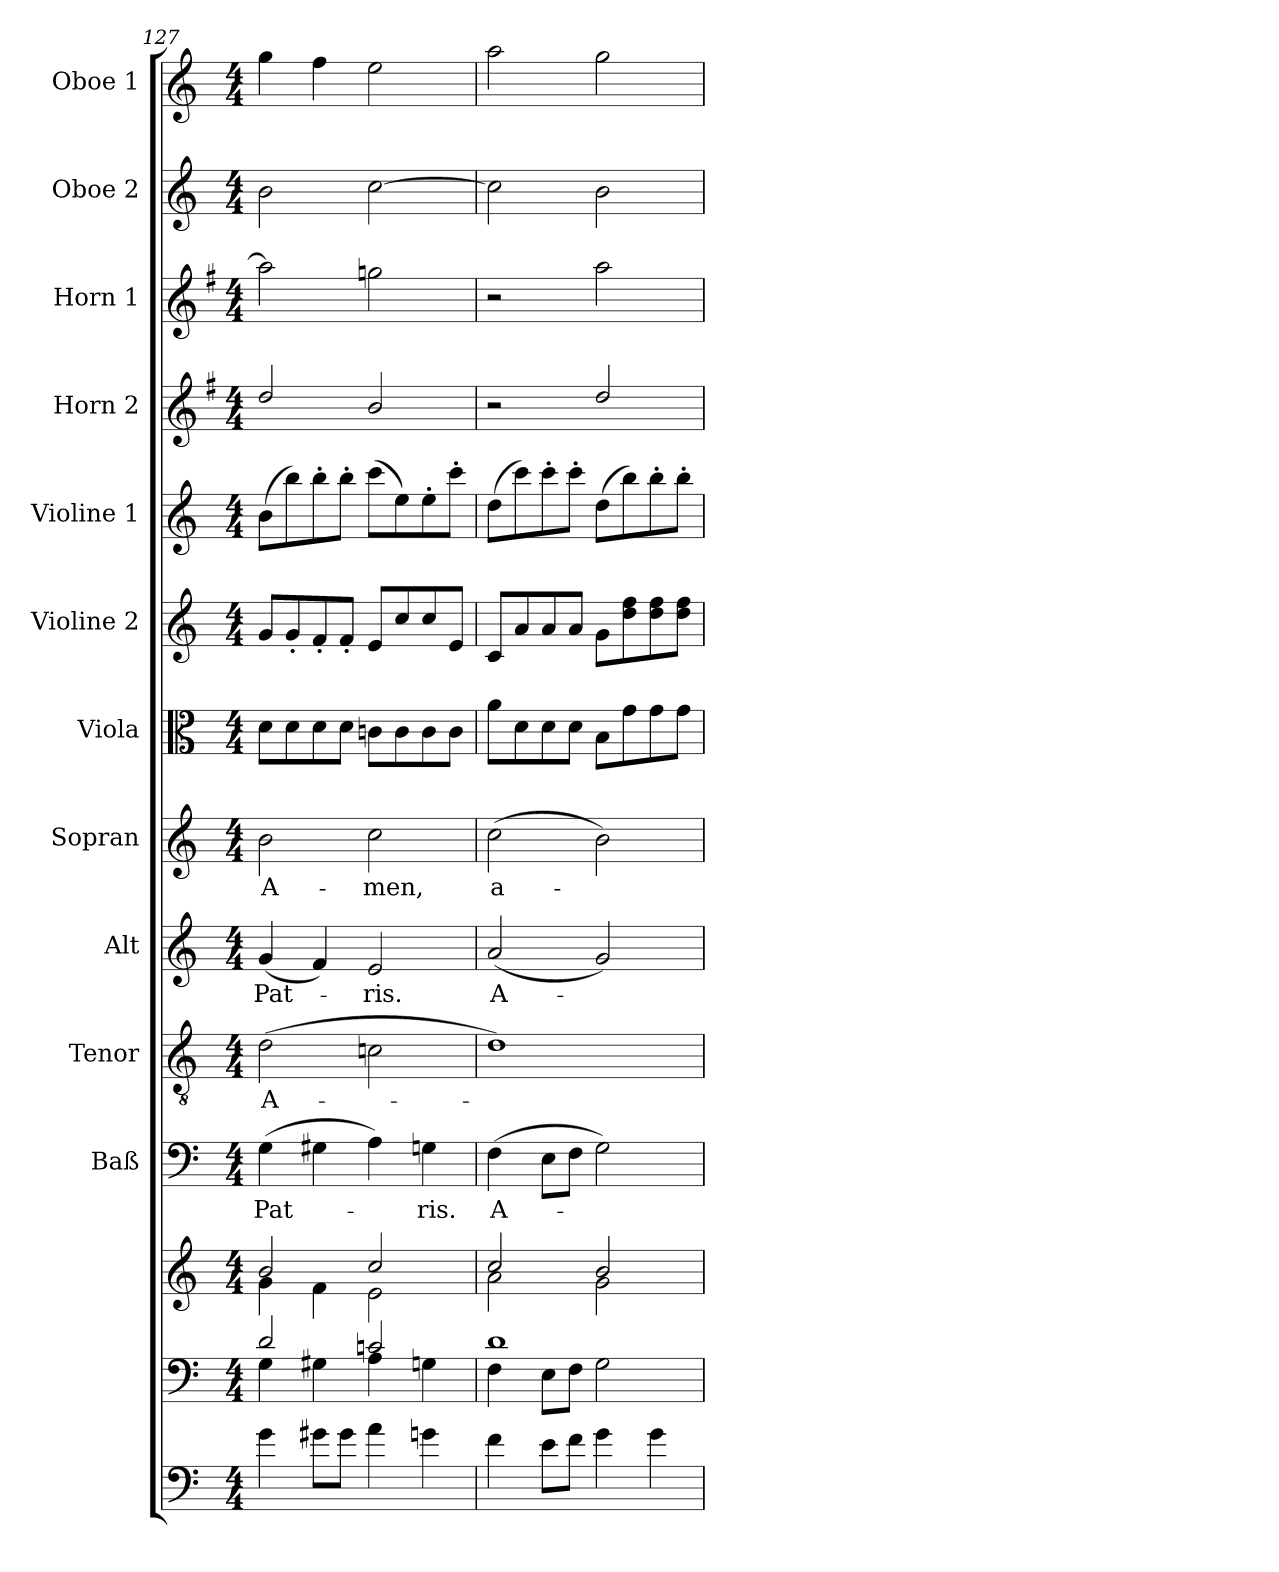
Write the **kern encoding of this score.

**kern	**kern	**kern	**kern	**text	**kern	**text	**kern	**text	**kern	**text	**kern	**kern	**kern	**kern	**kern	**kern	**kern
*part13	*part12	*part12	*part11	*part11	*part10	*part10	*part9	*part9	*part8	*part8	*part7	*part6	*part5	*part4	*part3	*part2	*part1
*staff14	*staff13	*staff12	*staff11	*staff11	*staff10	*staff10	*staff9	*staff9	*staff8	*staff8	*staff7	*staff6	*staff5	*staff4	*staff3	*staff2	*staff1
*	*	*	*I"Baß	*	*I"Tenor	*	*I"Alt	*	*I"Sopran	*	*I"Viola	*I"Violine 2	*I"Violine 1	*I"Horn 2	*I"Horn 1	*I"Oboe 2	*I"Oboe 1
*	*	*	*I'Baß	*	*I'Ten	*	*I'Alt	*	*I'Sop	*	*I'Vla.	*I'Vln. 2	*I'Vln. 1	*I'Hrn. 2	*I'Hrn. 1	*I'Ob. 2	*I'Ob. 1
!!LO:PB:g=z
*clefF4	*clefF4	*clefG2	*clefF4	*	*clefGv2	*	*clefG2	*	*clefG2	*	*clefC3	*clefG2	*clefG2	*clefG2	*clefG2	*clefG2	*clefG2
*ITrd7c12	*	*	*	*	*	*	*	*	*	*	*	*	*	*ITrd4c7	*ITrd4c7	*	*
*k[]	*k[]	*k[]	*k[]	*	*k[]	*	*k[]	*	*k[]	*	*k[]	*k[]	*k[]	*k[]	*k[]	*k[]	*k[]
*C:	*C:	*C:	*C:	*	*C:	*	*C:	*	*C:	*	*C:	*C:	*C:	*C:	*C:	*C:	*C:
*M4/4	*M4/4	*M4/4	*M4/4	*	*M4/4	*	*M4/4	*	*M4/4	*	*M4/4	*M4/4	*M4/4	*M4/4	*M4/4	*M4/4	*M4/4
=127	=127	=127	=127	=127	=127	=127	=127	=127	=127	=127	=127	=127	=127	=127	=127	=127	=127
*	*^	*^	*	*	*	*	*	*	*	*	*	*	*	*	*	*	*
!	!	!	!	!	!	!LO:LY:b	!	!LO:LY:b	!	!LO:LY:b	!	!LO:LY:b	!	!	!	!	!	!	!
4G\	2d/	4G\	2b/	4g\	(>4G\	Pat-	(>2d\	A-	(<4g/	Pat-	2b\	A-	8d\L	8g/L	(>8b\L	2g/	2dd\]	2b\	4gg\
.	.	.	.	.	.	.	.	.	.	.	.	.	8d\	8g'</	8bb\)	.	.	.	.
8G#X\L	.	4G#X\	.	4f\	4G#X\	.	.	.	4f/)	.	.	.	8d\	8f'</	8bb'>\	.	.	.	4ff\
8G#\J	.	.	.	.	.	.	.	.	.	.	.	.	8d\J	8f'</J	8bb'>\J	.	.	.	.
!	!	!	!	!	!	!	!	!	!	!LO:LY:b	!	!LO:LY:b	!	!	!	!	!	!	!
4A\	2cn/	4A\	2cc/	2e\	4A\)	.	2cn\	.	2e/	-ris.	2cc\	-men,	8cn\L	8e/L	(>8ccc\L	2e/	2ccn\	[2cc\	2ee\
.	.	.	.	.	.	.	.	.	.	.	.	.	8c\	8cc/	8ee\)	.	.	.	.
!	!	!	!	!	!	!LO:LY:b	!	!	!	!	!	!	!	!	!	!	!	!	!
4Gn\	.	4Gn\	.	.	4Gn\	-ris.	.	.	.	.	.	.	8c\	8cc/	8ee'>\	.	.	.	.
.	.	.	.	.	.	.	.	.	.	.	.	.	8c\J	8e/J	8ccc'>\J	.	.	.	.
=128	=128	=128	=128	=128	=128	=128	=128	=128	=128	=128	=128	=128	=128	=128	=128	=128	=128	=128	=128
!	!	!	!	!	!	!LO:LY:b	!	!	!	!LO:LY:b	!	!LO:LY:b	!	!	!	!	!	!	!
4F\	1d	4F\	2cc/	2a\	(>4F\	A-	1d)	.	(<2a/	A-	(>2cc\	a-	8a\L	8c/L	(>8dd\L	2r	2r	2cc\]	2aa\
.	.	.	.	.	.	.	.	.	.	.	.	.	8d\	8a/	8ccc\)	.	.	.	.
8E\L	.	8E\L	.	.	8E\L	.	.	.	.	.	.	.	8d\	8a/	8ccc'>\	.	.	.	.
8F\J	.	8F\J	.	.	8F\J	.	.	.	.	.	.	.	8d\J	8a/J	8ccc'>\J	.	.	.	.
4G\	.	2G\	2b/	2g\	2G\)	.	.	.	2g/)	.	2b\)	.	8B\L	8g\L	(>8dd\L	2g/	2dd\	2b\	2gg\
.	.	.	.	.	.	.	.	.	.	.	.	.	8g\	8dd\ 8ff\	8bb\)	.	.	.	.
4G\	.	.	.	.	.	.	.	.	.	.	.	.	8g\	8dd\ 8ff\	8bb'>\	.	.	.	.
.	.	.	.	.	.	.	.	.	.	.	.	.	8g\J	8dd\ 8ff\J	8bb'>\J	.	.	.	.
*	*v	*v	*	*	*	*	*	*	*	*	*	*	*	*	*	*	*	*	*
*	*	*v	*v	*	*	*	*	*	*	*	*	*	*	*	*	*	*	*
=	=	=	=	=	=	=	=	=	=	=	=	=	=	=	=	=	=
*-	*-	*-	*-	*-	*-	*-	*-	*-	*-	*-	*-	*-	*-	*-	*-	*-	*-
